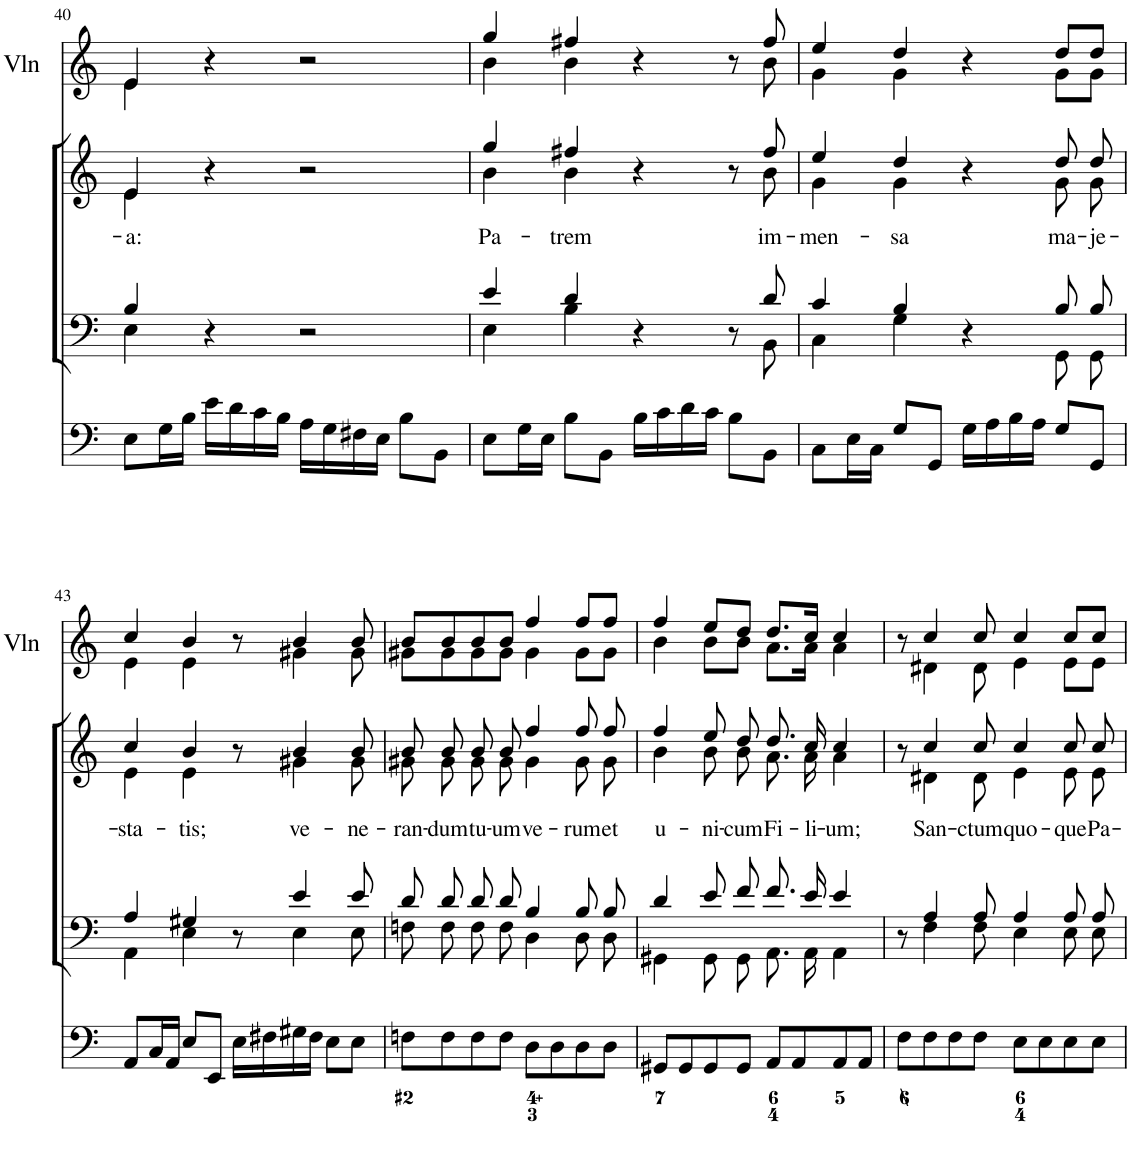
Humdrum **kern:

**kern	**kern	**kern	**text	**kern
*part4	*part3	*part2	*part2	*part1
*staff4	*staff3	*staff2	*staff2	*staff1
*I"Organo	*I"Voice	*I"Voice	*	*I"2 Violini
*	*	*	*	*I'Vln
!!LO:PB:g=z
*clefF4	*clefF4	*clefG2	*	*clefG2
*k[]	*k[]	*k[]	*	*k[]
*M4/4	*M4/4	*M4/4	*	*M4/4
*met(c)	*met(c)	*met(c)	*	*met(c)
=40	=40	=40	=40	=40
*	*^	*^	*	*
!	!	!	!	!	!LO:LY:b	!
*	*	*	*	*	*	*^
8E\L	4B/	4E\	4e/	4e\	-a:	4e/	4e\
16G\L	.	.	.	.	.	.	.
16B\JJ	.	.	.	.	.	.	.
16e\LL	4r	2.ryy	4r	2.ryy	.	4r	2.ryy
16d\	.	.	.	.	.	.	.
16c\	.	.	.	.	.	.	.
16B\JJ	.	.	.	.	.	.	.
16A\LL	2r	.	2r	.	.	2r	.
16G\	.	.	.	.	.	.	.
16F#X\	.	.	.	.	.	.	.
16E\JJ	.	.	.	.	.	.	.
8B\L	.	.	.	.	.	.	.
8BB\J	.	.	.	.	.	.	.
=41	=41	=41	=41	=41	=41	=41	=41
!	!	!	!	!	!LO:LY:b	!	!
8E\L	4e/	4E\	4gg/	4b\	Pa-	4gg/	4b\
16G\L	.	.	.	.	.	.	.
16E\JJ	.	.	.	.	.	.	.
!	!	!	!	!	!LO:LY:b	!	!
8B\L	4d/	4B\	4ff#X/	4b\	-trem	4ff#X/	4b\
8BB\J	.	.	.	.	.	.	.
16B\LL	4r	4.ryy	4r	4.ryy	.	4r	4.ryy
16c\	.	.	.	.	.	.	.
16d\	.	.	.	.	.	.	.
16c\JJ	.	.	.	.	.	.	.
8B\L	8r	.	8r	.	.	8r	.
!	!	!	!	!	!LO:LY:b	!	!
8BB\J	8d/	8BB\	8ff#/	8b\	im-	8ff#/	8b\
=42	=42	=42	=42	=42	=42	=42	=42
!	!	!	!	!	!LO:LY:b	!	!
8C\L	4c/	4C\	4ee/	4g\	-men-	4ee/	4g\
16E\L	.	.	.	.	.	.	.
16C\JJ	.	.	.	.	.	.	.
!	!	!	!	!	!LO:LY:b	!	!
8G/L	4B/	4G\	4dd/	4g\	-sa	4dd/	4g\
8GG/J	.	.	.	.	.	.	.
16G\LL	4r	4ryy	4r	4ryy	.	4r	4ryy
16A\	.	.	.	.	.	.	.
16B\	.	.	.	.	.	.	.
16A\JJ	.	.	.	.	.	.	.
!	!	!	!	!	!LO:LY:b	!	!
8G/L	8B/L	8GG\L	8dd/L	8g\L	ma-	8dd/L	8g\L
!	!	!	!	!	!LO:LY:b	!	!
8GG/J	8B/J	8GG\J	8dd/J	8g\J	-je-	8dd/J	8g\J
!!LO:LB:g=z	!!
=43	=43	=43	=43	=43	=43	=43	=43
!	!	!	!	!	!LO:LY:b	!	!
8AA/L	4A/	4AA\	4cc/	4e\	-sta-	4cc/	4e\
16C/L	.	.	.	.	.	.	.
16AA/JJ	.	.	.	.	.	.	.
!	!	!	!	!	!LO:LY:b	!	!
8E/L	4G#X/	4E\	4b/	4e\	-tis;	4b/	4e\
8EE/J	.	.	.	.	.	.	.
16E\LL	8r	8ryy	8r	8ryy	.	8r	8ryy
16F#X\	.	.	.	.	.	.	.
!	!	!	!	!	!LO:LY:b	!	!
16G#X\	4e/	4E\	4b/	4g#X\	ve-	4b/	4g#X\
16F#\JJ	.	.	.	.	.	.	.
8E\L	.	.	.	.	.	.	.
!	!	!	!	!	!LO:LY:b	!	!
8E\J	8e/	8E\	8b/	8g#\	-ne-	8b/	8g#\
=44	=44	=44	=44	=44	=44	=44	=44
!	!	!	!	!	!LO:LY:b	!	!
8Fn\L	8d/L	8Fn\L	8b/L	8g#X\L	-ran-	8b/L	8g#X\L
!	!	!	!	!	!LO:LY:b	!	!
8F\	8d/J	8F\J	8b/J	8g#\J	-dum	8b/	8g#\
!	!	!	!	!	!LO:LY:b	!	!
8F\	8d/L	8F\L	8b/L	8g#\L	tu-	8b/	8g#\
!	!	!	!	!	!LO:LY:b	!	!
8F\J	8d/J	8F\J	8b/J	8g#\J	-um	8b/J	8g#\J
!	!	!	!	!	!LO:LY:b	!	!
8D\L	4B/	4D\	4ff/	4g#\	ve-	4ff/	4g#\
8D\	.	.	.	.	.	.	.
!	!	!	!	!	!LO:LY:b	!	!
8D\	8B/L	8D\L	8ff/L	8g#\L	-rum	8ff/L	8g#\L
!	!	!	!	!	!LO:LY:b	!	!
8D\J	8B/J	8D\J	8ff/J	8g#\J	et	8ff/J	8g#\J
=45	=45	=45	=45	=45	=45	=45	=45
!	!	!	!	!	!LO:LY:b	!	!
8GG#X/L	4d/	4GG#X\	4ff/	4b\	u-	4ff/	4b\
8GG#/	.	.	.	.	.	.	.
!	!	!	!	!	!LO:LY:b	!	!
8GG#/	8e/L	8GG#\L	8ee/L	8b\L	-ni-	8ee/L	8b\L
!	!	!	!	!	!LO:LY:b	!	!
8GG#/J	8f/J	8GG#\J	8dd/J	8b\J	-cum	8dd/J	8b\J
!	!	!	!	!	!LO:LY:b	!	!
8AA/L	8.f/L	8.AA\L	8.dd/L	8.a\L	Fi-	8.dd/L	8.a\L
8AA/	.	.	.	.	.	.	.
!	!	!	!	!	!LO:LY:b	!	!
.	16e/Jk	16AA\Jk	16cc/Jk	16a\Jk	-li-	16cc/Jk	16a\Jk
!	!	!	!	!	!LO:LY:b	!	!
8AA/	4e/	4AA\	4cc/	4a\	-um;	4cc/	4a\
8AA/J	.	.	.	.	.	.	.
=46	=46	=46	=46	=46	=46	=46	=46
8F\L	8r	8ryy	8r	8ryy	.	8r	8ryy
!	!	!	!	!	!LO:LY:b	!	!
8F\	4A/	4F\	4cc/	4d#X\	San-	4cc/	4d#X\
8F\	.	.	.	.	.	.	.
!	!	!	!	!	!LO:LY:b	!	!
8F\J	8A/	8F\	8cc/	8d#\	-ctum	8cc/	8d#\
!	!	!	!	!	!LO:LY:b	!	!
8E\L	4A/	4E\	4cc/	4e\	quo-	4cc/	4e\
8E\	.	.	.	.	.	.	.
!	!	!	!	!	!LO:LY:b	!	!
8E\	8A/L	8E\L	8cc/L	8e\L	-que	8cc/L	8e\L
!	!	!	!	!	!LO:LY:b	!	!
8E\J	8A/J	8E\J	8cc/J	8e\J	Pa-	8cc/J	8e\J
*	*v	*v	*	*	*	*v	*v
*	*	*v	*v	*	*
=	=	=	=	=
*-	*-	*-	*-	*-
